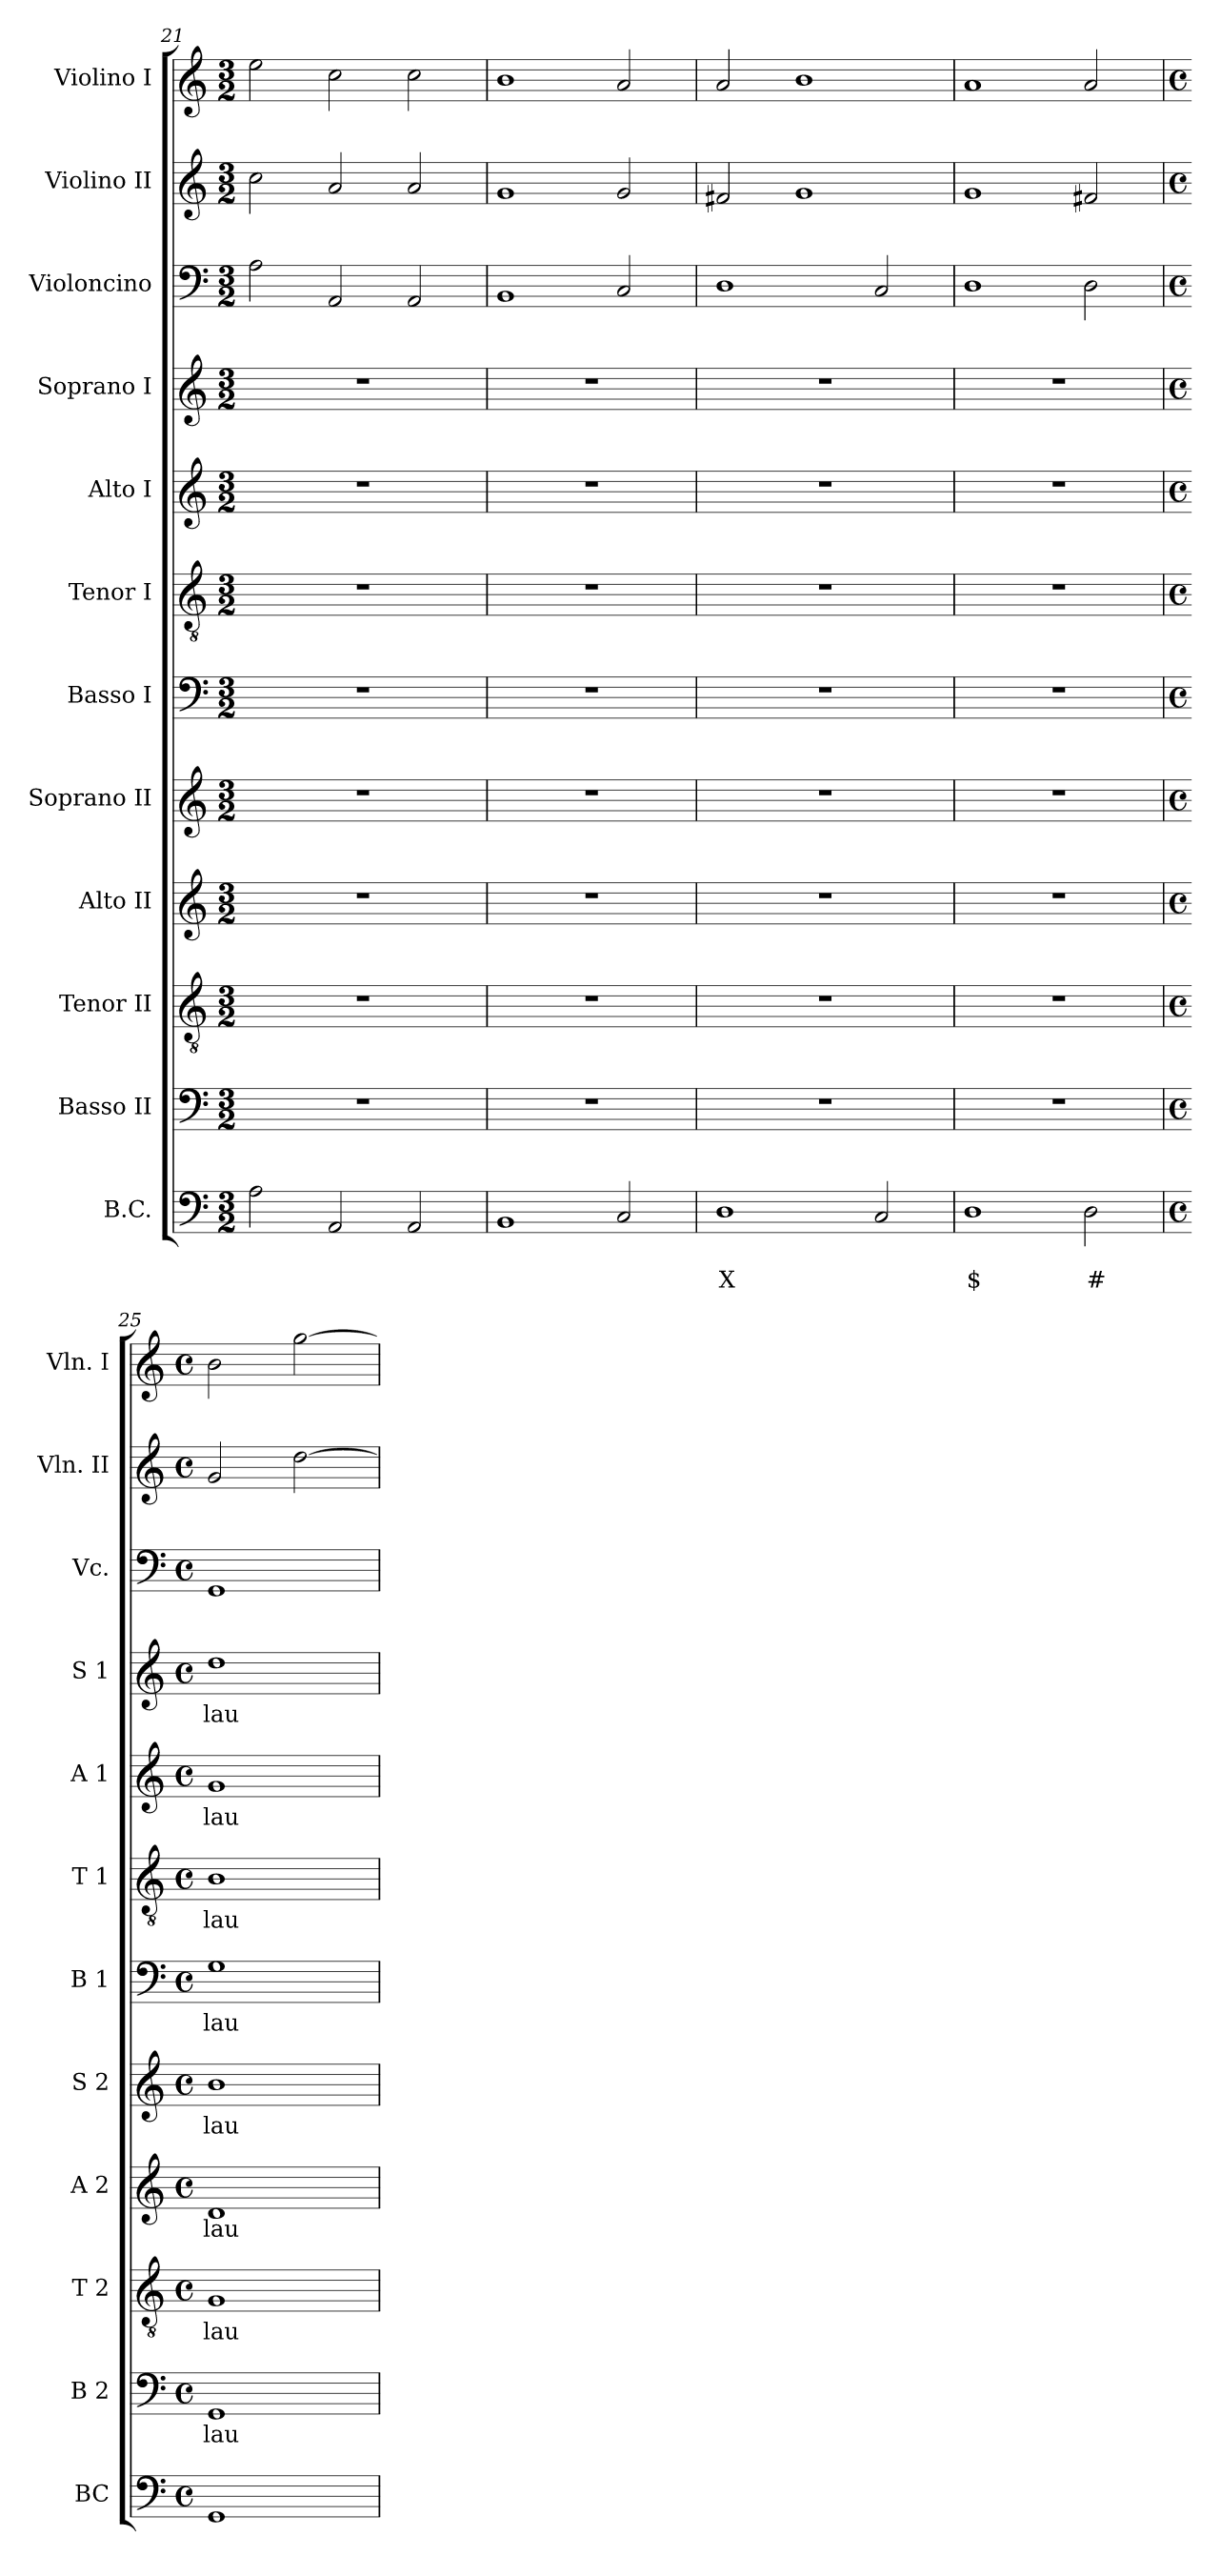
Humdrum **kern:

**kern	**text	**text	**kern	**text	**kern	**text	**kern	**text	**kern	**text	**kern	**text	**kern	**text	**kern	**text	**kern	**text	**kern	**kern	**kern
*part12	*part12	*part12	*part11	*part11	*part10	*part10	*part9	*part9	*part8	*part8	*part7	*part7	*part6	*part6	*part5	*part5	*part4	*part4	*part3	*part2	*part1
*staff12	*staff12	*staff12	*staff11	*staff11	*staff10	*staff10	*staff9	*staff9	*staff8	*staff8	*staff7	*staff7	*staff6	*staff6	*staff5	*staff5	*staff4	*staff4	*staff3	*staff2	*staff1
*I"B.C.	*	*	*I"Basso II	*	*I"Tenor II	*	*I"Alto II	*	*I"Soprano II	*	*I"Basso I	*	*I"Tenor I	*	*I"Alto I	*	*I"Soprano I	*	*I"Violoncino	*I"Violino II	*I"Violino I
*I'BC	*	*	*I'B 2	*	*I'T 2	*	*I'A 2	*	*I'S 2	*	*I'B 1	*	*I'T 1	*	*I'A 1	*	*I'S 1	*	*I'Vc.	*I'Vln. II	*I'Vln. I
*clefF4	*	*	*clefF4	*	*clefGv2	*	*clefG2	*	*clefG2	*	*clefF4	*	*clefGv2	*	*clefG2	*	*clefG2	*	*clefF4	*clefG2	*clefG2
*k[]	*	*	*k[]	*	*k[]	*	*k[]	*	*k[]	*	*k[]	*	*k[]	*	*k[]	*	*k[]	*	*k[]	*k[]	*k[]
*C:	*	*	*C:	*	*C:	*	*C:	*	*C:	*	*C:	*	*C:	*	*C:	*	*C:	*	*C:	*C:	*C:
*M3/2	*	*	*M3/2	*	*M3/2	*	*M3/2	*	*M3/2	*	*M3/2	*	*M3/2	*	*M3/2	*	*M3/2	*	*M3/2	*M3/2	*M3/2
=21	=21	=21	=21	=21	=21	=21	=21	=21	=21	=21	=21	=21	=21	=21	=21	=21	=21	=21	=21	=21	=21
2A\	.	.	1.r	.	1.r	.	1.r	.	1.r	.	1.r	.	1.r	.	1.r	.	1.r	.	2A\	2cc\	2ee\
2AA/	.	.	.	.	.	.	.	.	.	.	.	.	.	.	.	.	.	.	2AA/	2a/	2cc\
2AA/	.	.	.	.	.	.	.	.	.	.	.	.	.	.	.	.	.	.	2AA/	2a/	2cc\
=22	=22	=22	=22	=22	=22	=22	=22	=22	=22	=22	=22	=22	=22	=22	=22	=22	=22	=22	=22	=22	=22
1BB	.	.	1.r	.	1.r	.	1.r	.	1.r	.	1.r	.	1.r	.	1.r	.	1.r	.	1BB	1g	1b
2C/	.	.	.	.	.	.	.	.	.	.	.	.	.	.	.	.	.	.	2C/	2g/	2a/
=23	=23	=23	=23	=23	=23	=23	=23	=23	=23	=23	=23	=23	=23	=23	=23	=23	=23	=23	=23	=23	=23
!	!	!LO:LY:b	!	!	!	!	!	!	!	!	!	!	!	!	!	!	!	!	!	!	!
1D	.	X	1.r	.	1.r	.	1.r	.	1.r	.	1.r	.	1.r	.	1.r	.	1.r	.	1D	2f#X/	2a/
.	.	.	.	.	.	.	.	.	.	.	.	.	.	.	.	.	.	.	.	1g	1b
2C/	.	.	.	.	.	.	.	.	.	.	.	.	.	.	.	.	.	.	2C/	.	.
=24	=24	=24	=24	=24	=24	=24	=24	=24	=24	=24	=24	=24	=24	=24	=24	=24	=24	=24	=24	=24	=24
!	!	!LO:LY:b	!	!	!	!	!	!	!	!	!	!	!	!	!	!	!	!	!	!	!
1D	.	$	1.r	.	1.r	.	1.r	.	1.r	.	1.r	.	1.r	.	1.r	.	1.r	.	1D	1g	1a
!	!	!LO:LY:b	!	!	!	!	!	!	!	!	!	!	!	!	!	!	!	!	!	!	!
2D\	.	#	.	.	.	.	.	.	.	.	.	.	.	.	.	.	.	.	2D\	2f#X/	2a/
=25	=25	=25	=25	=25	=25	=25	=25	=25	=25	=25	=25	=25	=25	=25	=25	=25	=25	=25	=25	=25	=25
*M4/4	*	*	*M4/4	*	*M4/4	*	*M4/4	*	*M4/4	*	*M4/4	*	*M4/4	*	*M4/4	*	*M4/4	*	*M4/4	*M4/4	*M4/4
*met(c)	*	*	*met(c)	*	*met(c)	*	*met(c)	*	*met(c)	*	*met(c)	*	*met(c)	*	*met(c)	*	*met(c)	*	*met(c)	*met(c)	*met(c)
!	!	!	!	!LO:LY:b	!	!LO:LY:b	!	!LO:LY:b	!	!LO:LY:b	!	!LO:LY:b	!	!LO:LY:b	!	!LO:LY:b	!	!LO:LY:b	!	!	!
1GG	.	.	1GG	lau-	1G	lau-	1d	lau-	1b	lau-	1G	lau-	1B	lau-	1g	lau-	1dd	lau-	1GG	2g/	2b\
.	.	.	.	.	.	.	.	.	.	.	.	.	.	.	.	.	.	.	.	[2dd\	[2gg\
=	=	=	=	=	=	=	=	=	=	=	=	=	=	=	=	=	=	=	=	=	=
*-	*-	*-	*-	*-	*-	*-	*-	*-	*-	*-	*-	*-	*-	*-	*-	*-	*-	*-	*-	*-	*-
